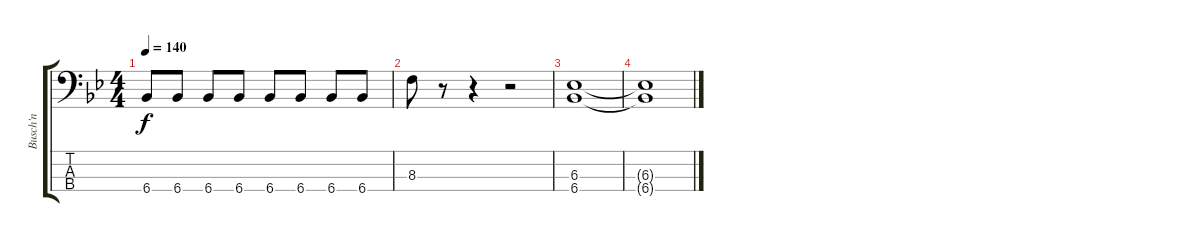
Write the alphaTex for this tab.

\track ("Busch'n" "Busch'n") {instrument electricbasspick}
\staff {score tabs}
\tuning (G2 D2 A1 E1) {hide}
\ts (4 4)
\tempo 140
\clef f4
\ks bb
6.4.8{dy f} 6.4.8 6.4.8 6.4.8 6.4.8 6.4.8 6.4.8 6.4.8 |
8.3.8 r.8 r.4 r.2 |
(6.3 6.4).1 |
(6.3{t} 6.4{t}).1
